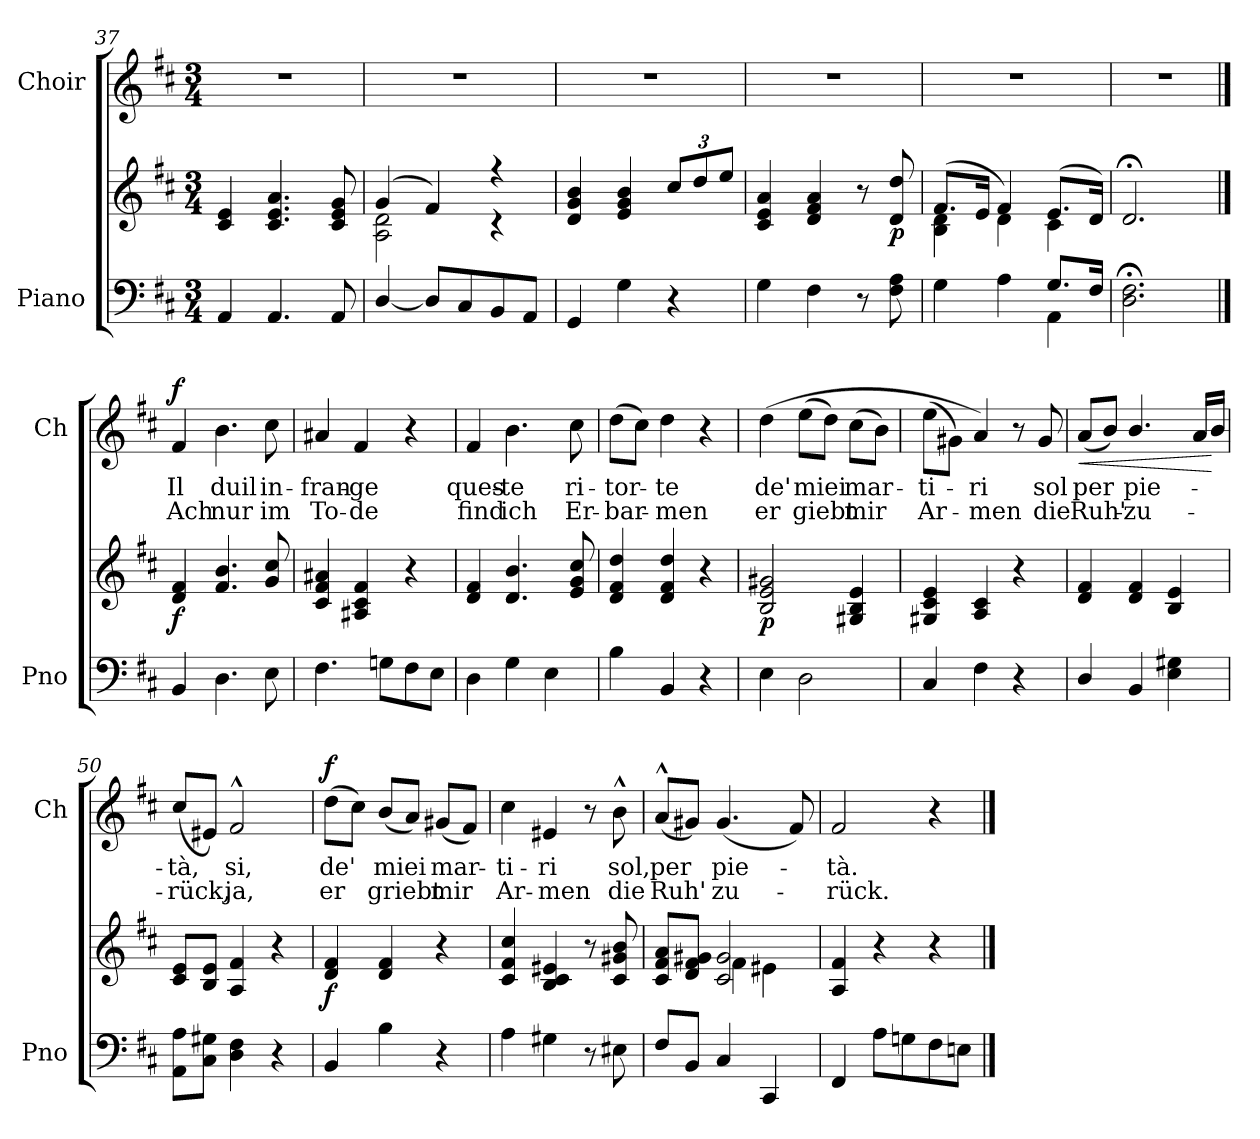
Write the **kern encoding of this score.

**kern	**kern	**dynam	**kern	**text	**text	**dynam
*part2	*part2	*part2	*part1	*part1	*part1	*part1
*staff3	*staff2	*staff2/3	*staff1	*staff1	*staff1	*staff1
*I"Piano	*	*	*I"Choir	*	*	*
*I'Pno	*	*	*I'Ch	*	*	*
!!LO:LB:g=z
*clefF4	*clefG2	*	*clefG2	*	*	*
*k[f#c#]	*k[f#c#]	*	*k[f#c#]	*	*	*
*D:	*D:	*	*D:	*	*	*
*M3/4	*M3/4	*	*M3/4	*	*	*
=37	=37	=37	=37	=37	=37	=37
4AA/	4c#/ 4e/	.	2.r	.	.	.
4.AA/	4.c#/ 4.e/ 4.a/	.	.	.	.	.
8AA/	8c#/ 8e/ 8g/	.	.	.	.	.
=38	=38	=38	=38	=38	=38	=38
*	*^	*	*	*	*	*
[4D/	(4g/	2A\ 2d\	.	2.r	.	.	.
8D/L]	4f#/)	.	.	.	.	.	.
8C#/	.	.	.	.	.	.	.
8BB/	4r	4r	.	.	.	.	.
8AA/J	.	.	.	.	.	.	.
*	*v	*v	*	*	*	*	*
=39	=39	=39	=39	=39	=39	=39
4GG/	4d/ 4g/ 4b/	.	2.r	.	.	.
4G\	4e/ 4g/ 4b/	.	.	.	.	.
*	*Xbrackettup	*	*	*	*	*
4r	12cc#/L	.	.	.	.	.
.	12dd/	.	.	.	.	.
.	12ee/J	.	.	.	.	.
=40	=40	=40	=40	=40	=40	=40
4G\	4c#/ 4e/ 4a/	.	2.r	.	.	.
4F#\	4d/ 4f#/ 4a/	.	.	.	.	.
8r	8r	.	.	.	.	.
!	!	!LO:DY:b	!	!	!	!
8F#\ 8A\	8d/ 8dd/	p	.	.	.	.
=41	=41	=41	=41	=41	=41	=41
*^	*^	*	*	*	*	*
4G\	2ryy	(8.f#/L	4B\ 4d\	.	2.r	.	.	.
.	.	16e/Jk	.	.	.	.	.	.
4A\	.	4f#/)	4d\	.	.	.	.	.
8.G/L	4AA\	(8.e/L	4c#\	.	.	.	.	.
16F#/Jk	.	16d/Jk)	.	.	.	.	.	.
*v	*v	*	*	*	*	*	*	*
*	*v	*v	*	*	*	*	*
=42	=42	=42	=42	=42	=42	=42
2.D\;< 2.F#\;<	2.d;</	.	2.r	.	.	.
!!LO:LB:g=z
==43	==43	==43	==43	==43	==43	==43
!	!	!LO:DY:b	!	!	!	!LO:DY:a
4BB/	4d/ 4f#/	f	4f#/	Il	Ach	f
4.D\	4.f#/ 4.b/	.	4.b\	duil	nur	.
8E\	8g/ 8cc#/	.	8cc#\	in-	im	.
=44	=44	=44	=44	=44	=44	=44
4.F#\	4c#/ 4f#/ 4a#X/	.	4a#X/	-fran-	To-	.
.	4A#X/ 4c#/ 4f#/	.	4f#/	-ge	-de	.
8Gn\L	.	.	.	.	.	.
8F#\	4r	.	4r	.	.	.
8E\J	.	.	.	.	.	.
=45	=45	=45	=45	=45	=45	=45
4D\	4d/ 4f#/	.	4f#/	ques-	find	.
4G\	4.d/ 4.b/	.	4.b\	-te	ich	.
4E\	.	.	.	.	.	.
.	8e/ 8g/ 8cc#/	.	8cc#\	ri-	Er-	.
=46	=46	=46	=46	=46	=46	=46
4B\	4d/ 4f#/ 4dd/	.	(8dd\L	-tor-	-bar-	.
.	.	.	8cc#\J)	.	.	.
4BB/	4d/ 4f#/ 4dd/	.	4dd\	-te	-men	.
4r	4r	.	4r	.	.	.
=47	=47	=47	=47	=47	=47	=47
!	!	!LO:DY:b	!	!	!	!
4E\	2B/ 2e/ 2g#X/	p	(4dd\	de'	er	.
2D\	.	.	(8ee\L	miei	giebt	.
.	.	.	8dd\J)	.	.	.
.	4G#X/ 4B/ 4e/	.	(8cc#\L	mar-	mir	.
.	.	.	8b\J)	.	.	.
=48	=48	=48	=48	=48	=48	=48
4C#/	4G#X/ 4c#/ 4e/	.	(8ee\L	-ti-	Ar-	.
.	.	.	8g#X\J)	.	.	.
4F#\	4A/ 4c#/	.	4a/)	-ri	-men	.
4r	4r	.	8r	.	.	.
.	.	.	8g#/	sol	die	.
!!LO:LB:g=z
=49	=49	=49	=49	=49	=49	=49
!	!	!	!	!	!	!LO:HP:b
4D/	4d/ 4f#/	.	(8a/L	per	Ruh'-	<
.	.	.	8b/J)	.	.	.
4BB/	4d/ 4f#/	.	4.b/	pie-	-zu-	.
4E\ 4G#X\	4B/ 4e/	.	.	.	.	.
.	.	.	16a/LL	.	.	.
.	.	.	16b/JJ	.	.	[
=50	=50	=50	=50	=50	=50	=50
8AA\ 8A\L	8c#/ 8e/L	.	(8cc#/L	-tà,	-rück,	.
8C#\ 8G#X\J	8B/ 8e/J	.	8e#X/J)	.	.	.
4D\ 4F#\	4A/ 4f#/	.	2f#^^/	si,	ja,	.
4r	4r	.	.	.	.	.
=51	=51	=51	=51	=51	=51	=51
!	!	!LO:DY:b	!	!	!	!LO:DY:a
4BB/	4d/ 4f#/	f	(8dd\L	de'	er	f
.	.	.	8cc#\J)	.	.	.
4B\	4d/ 4f#/	.	(8b/L	miei	griebt	.
.	.	.	8a/J)	.	.	.
4r	4r	.	(8g#X/L	mar-	mir	.
.	.	.	8f#/J)	.	.	.
=52	=52	=52	=52	=52	=52	=52
4A\	4c#/ 4f#/ 4cc#/	.	4cc#\	-ti-	Ar-	.
4G#X\	4B/ 4c#/ 4e#X/	.	4e#X/	-ri	-men	.
8r	8r	.	8r	.	.	.
8E#X\	8c#/ 8g#X/ 8b/	.	8b^^\	sol,	die	.
=53	=53	=53	=53	=53	=53	=53
*	*^	*	*	*	*	*
8F#/L	8c#/ 8f#/ 8a/L	4ryy	.	(8a^^/L	per	Ruh'	.
8BB/J	8d/ 8f#/ 8g#X/J	.	.	8g#X/J)	.	.	.
4C#/	2c#/ 2g#/	4f#\	.	(4.g#/	pie-	zu-	.
4CC#/	.	4e#X\	.	.	.	.	.
.	.	.	.	8f#/)	.	.	.
*	*v	*v	*	*	*	*	*
=54	=54	=54	=54	=54	=54	=54
4FF#/	4A/ 4f#/	.	2f#/	-tà.	-rück.	.
8A\L	4r	.	.	.	.	.
8Gn\	.	.	.	.	.	.
8F#\	4r	.	4r	.	.	.
8En\J	.	.	.	.	.	.
==	==	==	==	==	==	==
*-	*-	*-	*-	*-	*-	*-
